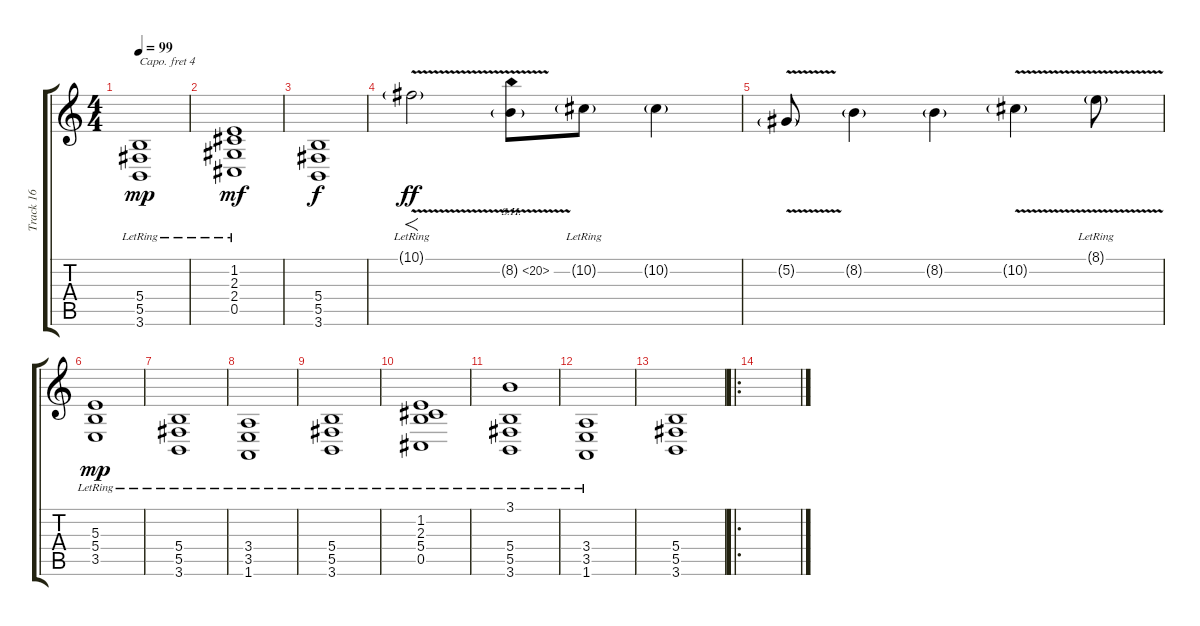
\track ("Track 16" "Track 16") {instrument pad5bowed}
\staff {score tabs}
\capo 4
\tuning (E4 B3 G3 D3 A2 E2) {hide}
\ts (4 4)
\tempo 99
\clef g2
\ks c
(5.4{lr} 5.5{lr} 3.6{lr}).1{dy mp} |
(1.2{lr} 2.3{lr} 2.4{lr} 0.5{lr}).1{dy mf} |
(5.4 5.5 3.6).1{dy f} |
10.1{v g lr}.2{f dy ff} 8.2{sh 12 v g}.8 10.2{g lr}.8 10.2{g}.4 |
5.2{v g}.8 8.2{g}.4 8.2{g}.4 10.2{v g}.4 8.1{v g lr}.8 |
(5.3 5.4 3.5{lr}).1{dy mp} |
(5.4{lr} 5.5{lr} 3.6{lr}).1 |
(3.4{lr} 3.5{lr} 1.6{lr}).1 |
(5.4{lr} 5.5{lr} 3.6{lr}).1 |
(1.2{lr} 2.3{lr} 5.4{lr} 0.5{lr}).1 |
(3.1 5.4{lr} 5.5{lr} 3.6{lr}).1 |
(3.4{lr} 3.5{lr} 1.6{lr}).1 |
(5.4 5.5 3.6).1 |
\ro
